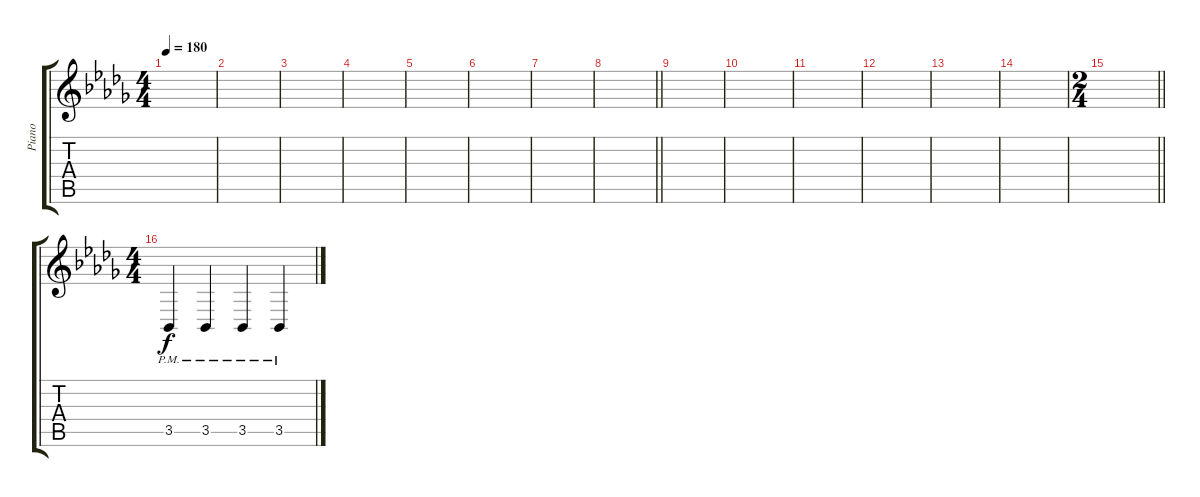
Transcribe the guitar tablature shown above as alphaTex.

\track ("Piano" "Piano") {instrument acousticgrandpiano}
\staff {score tabs}
\tuning (D4 A3 F3 C3 G2 D2) {hide}
\ts (4 4)
\tempo 180
\clef g2
\ks bbminor
|
|
|
|
|
|
|
\barLineRight lightlight
|
|
|
|
|
|
|
\ts (2 4)
\barLineRight lightlight
|
\ts (4 4)
3.5{pm}.4 3.5{pm}.4 3.5{pm}.4 3.5{pm}.4
